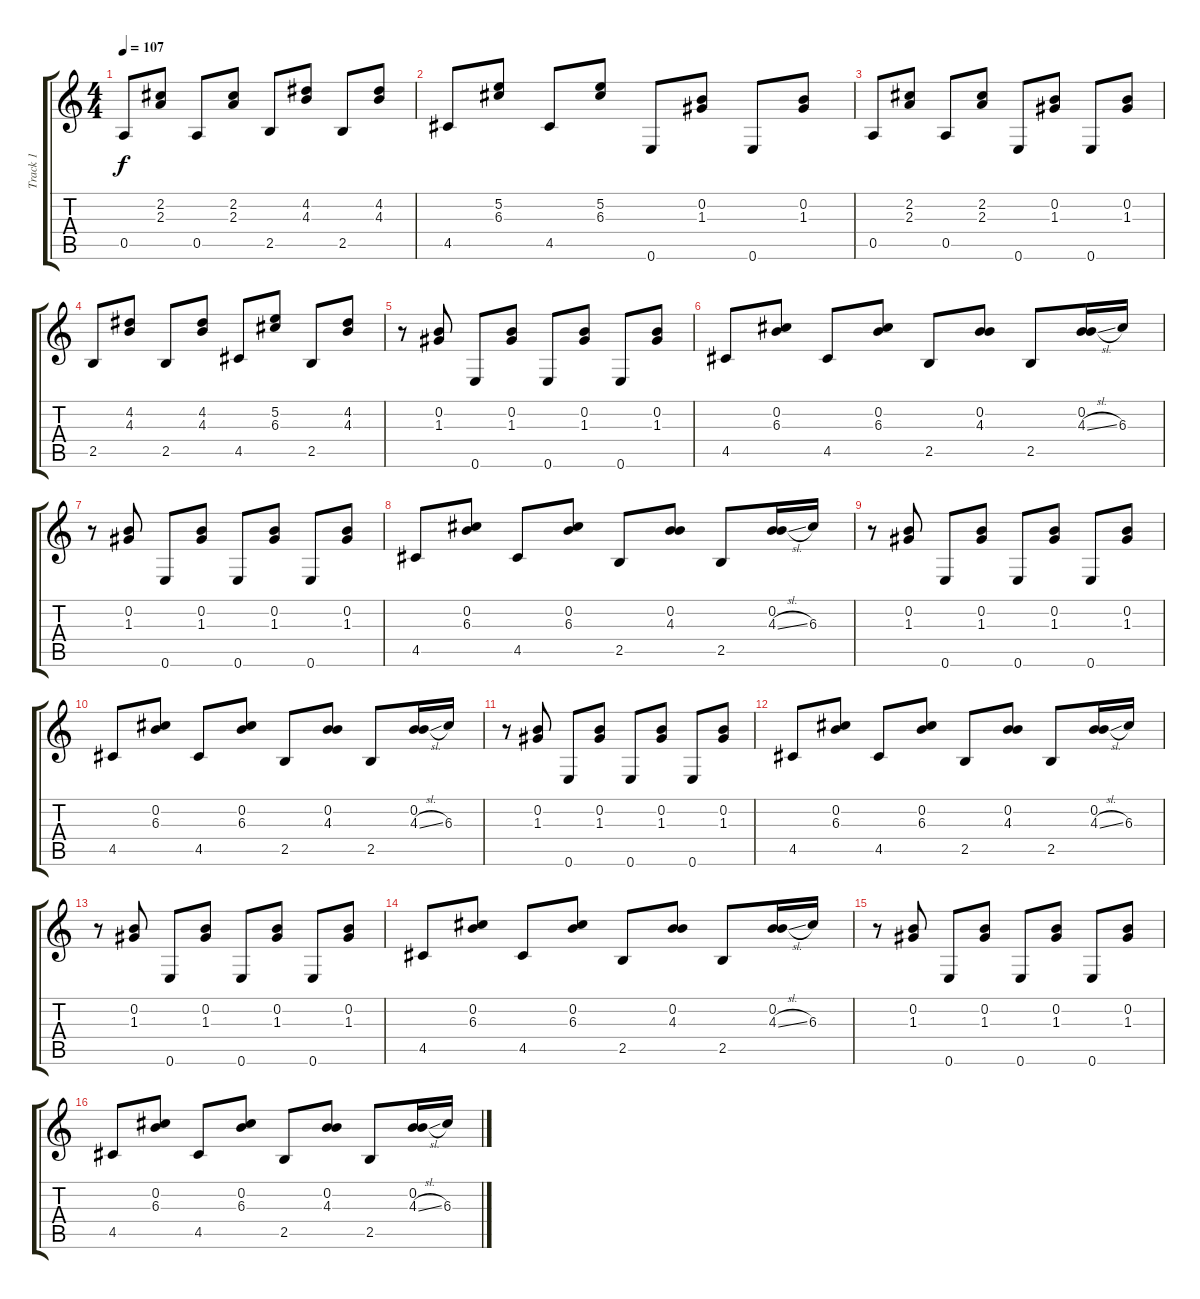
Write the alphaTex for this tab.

\track ("Track 1" "Track 1") {instrument acousticguitarnylon}
\staff {score tabs}
\tuning (E4 B3 G3 D3 A2 E2) {hide}
\ts (4 4)
\tempo 107
\clef g2
\ks c
0.5.8{dy f} (2.2 2.3).8 0.5.8 (2.2 2.3).8 2.5.8 (4.2 4.3).8 2.5.8 (4.2 4.3).8 |
4.5.8 (5.2 6.3).8 4.5.8 (5.2 6.3).8 0.6.8 (0.2 1.3).8 0.6.8 (0.2 1.3).8 |
0.5.8 (2.2 2.3).8 0.5.8 (2.2 2.3).8 0.6.8 (0.2 1.3).8 0.6.8 (0.2 1.3).8 |
2.5.8 (4.2 4.3).8 2.5.8 (4.2 4.3).8 4.5.8 (5.2 6.3).8 2.5.8 (4.2 4.3).8 |
r.8 (0.2 1.3).8 0.6.8 (0.2 1.3).8 0.6.8 (0.2 1.3).8 0.6.8 (0.2 1.3).8 |
4.5.8 (0.2 6.3).8 4.5.8 (0.2 6.3).8 2.5.8 (0.2 4.3).8 2.5.8 (0.2 4.3{sl}).16 6.3.16 |
r.8 (0.2 1.3).8 0.6.8 (0.2 1.3).8 0.6.8 (0.2 1.3).8 0.6.8 (0.2 1.3).8 |
4.5.8 (0.2 6.3).8 4.5.8 (0.2 6.3).8 2.5.8 (0.2 4.3).8 2.5.8 (0.2 4.3{sl}).16 6.3.16 |
r.8 (0.2 1.3).8 0.6.8 (0.2 1.3).8 0.6.8 (0.2 1.3).8 0.6.8 (0.2 1.3).8 |
4.5.8 (0.2 6.3).8 4.5.8 (0.2 6.3).8 2.5.8 (0.2 4.3).8 2.5.8 (0.2 4.3{sl}).16 6.3.16 |
r.8 (0.2 1.3).8 0.6.8 (0.2 1.3).8 0.6.8 (0.2 1.3).8 0.6.8 (0.2 1.3).8 |
4.5.8 (0.2 6.3).8 4.5.8 (0.2 6.3).8 2.5.8 (0.2 4.3).8 2.5.8 (0.2 4.3{sl}).16 6.3.16 |
r.8 (0.2 1.3).8 0.6.8 (0.2 1.3).8 0.6.8 (0.2 1.3).8 0.6.8 (0.2 1.3).8 |
4.5.8 (0.2 6.3).8 4.5.8 (0.2 6.3).8 2.5.8 (0.2 4.3).8 2.5.8 (0.2 4.3{sl}).16 6.3.16 |
r.8 (0.2 1.3).8 0.6.8 (0.2 1.3).8 0.6.8 (0.2 1.3).8 0.6.8 (0.2 1.3).8 |
4.5.8 (0.2 6.3).8 4.5.8 (0.2 6.3).8 2.5.8 (0.2 4.3).8 2.5.8 (0.2 4.3{sl}).16 6.3.16
